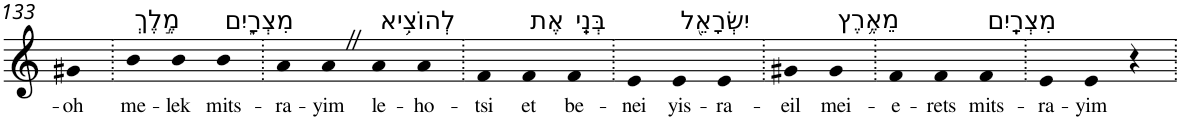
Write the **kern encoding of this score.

**kern	**text
*part1	*part1
*staff1	*staff1
*I"Piano	*
*I'Pno	*
!!LO:PB:g=z
*clefG2	*
*k[]	*
=133	=133
!	!LO:LY:b
4g#X	-oh
=134.	=134.
!LO:TX:a:t=מֶ֣לֶךְ	!
!	!LO:LY:b
4b	me-
!	!LO:LY:b
4b	-lek
!LO:TX:a:t=מִצְרָ֑יִם	!
!	!LO:LY:b
4b	mits-
=135.	=135.
!	!LO:LY:b
4a	-ra-
!	!LO:LY:b
4aZ	-yim
!LO:TX:a:t=לְהוֹצִ֥יא	!
!	!LO:LY:b
4a	le-
!	!LO:LY:b
4a	-ho-
=136.	=136.
!	!LO:LY:b
4f	-tsi
!LO:TX:a:t=אֶת	!
!	!LO:LY:b
4f	et
!LO:TX:a:t=בְּנֵֽי	!
!	!LO:LY:b
4f	be-
=137.	=137.
!	!LO:LY:b
4e	-nei
!LO:TX:a:t=יִשְׂרָאֵ֖ל	!
!	!LO:LY:b
4e	yis-
!	!LO:LY:b
4e	-ra-
=138.	=138.
!	!LO:LY:b
4g#X	-eil
!LO:TX:a:t=מֵאֶ֥רֶץ	!
!	!LO:LY:b
4g#	mei-
=139.	=139.
!	!LO:LY:b
4f	-e-
!	!LO:LY:b
4f	-rets
!LO:TX:a:t=מִצְרָֽיִם	!
!	!LO:LY:b
4f	mits-
=140.	=140.
!	!LO:LY:b
4e	-ra-
!	!LO:LY:b
4e	-yim
4r	.
=.	=.
*-	*-
